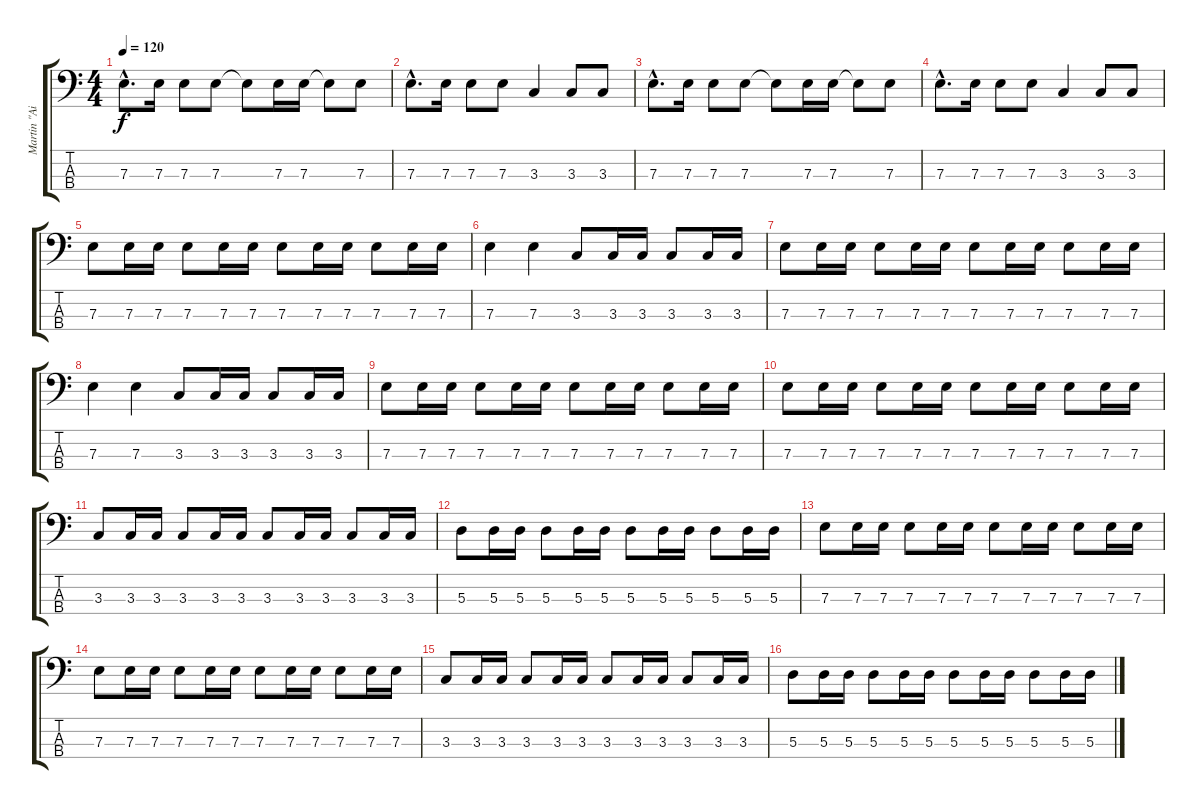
\track ("Martin \"Air Raid the 2nd\" Gundolf" "Martin \"Ai") {instrument electricbasspick}
\staff {score tabs}
\tuning (G2 D2 A1 E1) {hide}
\ts (4 4)
\tempo 120
\clef f4
\ks c
7.3{hac}.8{d dy f} 7.3.16 7.3.8 7.3.8 7.3{t}.8 7.3.16 7.3.16 7.3{t}.8 7.3.8 |
7.3{hac}.8{d} 7.3.16 7.3.8 7.3.8 3.3.4 3.3.8 3.3.8 |
7.3{hac}.8{d} 7.3.16 7.3.8 7.3.8 7.3{t}.8 7.3.16 7.3.16 7.3{t}.8 7.3.8 |
7.3{hac}.8{d} 7.3.16 7.3.8 7.3.8 3.3.4 3.3.8 3.3.8 |
7.3.8 7.3.16 7.3.16 7.3.8 7.3.16 7.3.16 7.3.8 7.3.16 7.3.16 7.3.8 7.3.16 7.3.16 |
7.3.4 7.3.4 3.3.8 3.3.16 3.3.16 3.3.8 3.3.16 3.3.16 |
7.3.8 7.3.16 7.3.16 7.3.8 7.3.16 7.3.16 7.3.8 7.3.16 7.3.16 7.3.8 7.3.16 7.3.16 |
7.3.4 7.3.4 3.3.8 3.3.16 3.3.16 3.3.8 3.3.16 3.3.16 |
7.3.8 7.3.16 7.3.16 7.3.8 7.3.16 7.3.16 7.3.8 7.3.16 7.3.16 7.3.8 7.3.16 7.3.16 |
7.3.8 7.3.16 7.3.16 7.3.8 7.3.16 7.3.16 7.3.8 7.3.16 7.3.16 7.3.8 7.3.16 7.3.16 |
3.3.8 3.3.16 3.3.16 3.3.8 3.3.16 3.3.16 3.3.8 3.3.16 3.3.16 3.3.8 3.3.16 3.3.16 |
5.3.8 5.3.16 5.3.16 5.3.8 5.3.16 5.3.16 5.3.8 5.3.16 5.3.16 5.3.8 5.3.16 5.3.16 |
7.3.8 7.3.16 7.3.16 7.3.8 7.3.16 7.3.16 7.3.8 7.3.16 7.3.16 7.3.8 7.3.16 7.3.16 |
7.3.8 7.3.16 7.3.16 7.3.8 7.3.16 7.3.16 7.3.8 7.3.16 7.3.16 7.3.8 7.3.16 7.3.16 |
3.3.8 3.3.16 3.3.16 3.3.8 3.3.16 3.3.16 3.3.8 3.3.16 3.3.16 3.3.8 3.3.16 3.3.16 |
5.3.8 5.3.16 5.3.16 5.3.8 5.3.16 5.3.16 5.3.8 5.3.16 5.3.16 5.3.8 5.3.16 5.3.16
